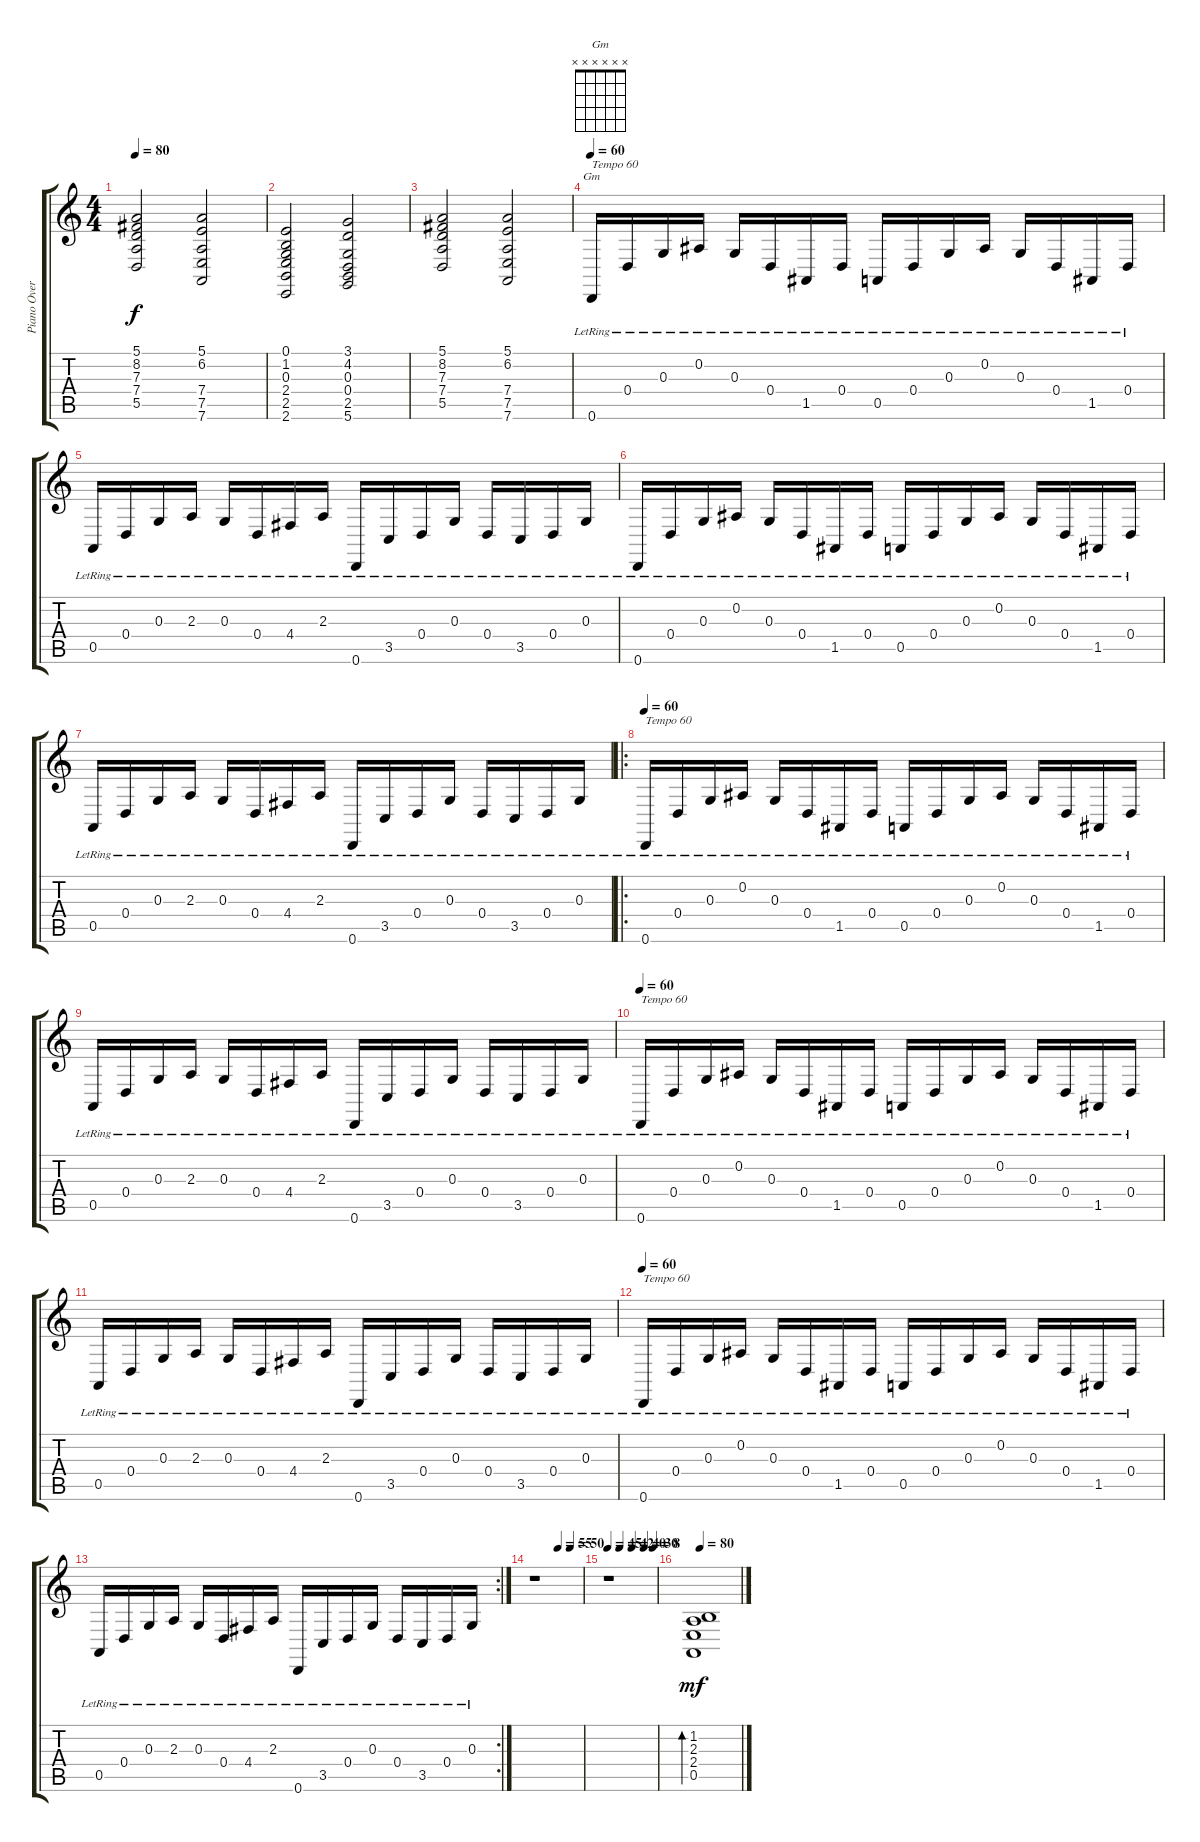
\track ("Piano Overdub" "Piano Over") {instrument acousticgrandpiano}
\staff {score tabs}
\tuning (E4 Bb3 G3 D3 A2 D2) {hide}
\chord ("Gm" x x x x x x)
\ts (4 4)
\tempo 80
\clef g2
\ks c
(5.1 8.2 7.3 7.4 5.5).2{dy f} (5.1 6.2 7.4 7.5 7.6).2 |
(0.1 1.2 0.3 2.4 2.5 2.6).2 (3.1 4.2 0.3 0.4 2.5 5.6).2 |
(5.1 8.2 7.3 7.4 5.5).2 (5.1 6.2 7.4 7.5 7.6).2 |
\tempo 60
0.6{lr}.16{ch "Gm" txt "Tempo 60"} 0.4{lr}.16 0.3{lr}.16 0.2{lr}.16 0.3{lr}.16 0.4{lr}.16 1.5{lr}.16 0.4{lr}.16 0.5{lr}.16 0.4{lr}.16 0.3{lr}.16 0.2{lr}.16 0.3{lr}.16 0.4{lr}.16 1.5{lr}.16 0.4{lr}.16 |
0.5{lr}.16 0.4{lr}.16 0.3{lr}.16 2.3{lr}.16 0.3{lr}.16 0.4{lr}.16 4.4{lr}.16 2.3{lr}.16 0.6{lr}.16 3.5{lr}.16 0.4{lr}.16 0.3{lr}.16 0.4{lr}.16 3.5{lr}.16 0.4{lr}.16 0.3{lr}.16 |
0.6{lr}.16 0.4{lr}.16 0.3{lr}.16 0.2{lr}.16 0.3{lr}.16 0.4{lr}.16 1.5{lr}.16 0.4{lr}.16 0.5{lr}.16 0.4{lr}.16 0.3{lr}.16 0.2{lr}.16 0.3{lr}.16 0.4{lr}.16 1.5{lr}.16 0.4{lr}.16 |
0.5{lr}.16 0.4{lr}.16 0.3{lr}.16 2.3{lr}.16 0.3{lr}.16 0.4{lr}.16 4.4{lr}.16 2.3{lr}.16 0.6{lr}.16 3.5{lr}.16 0.4{lr}.16 0.3{lr}.16 0.4{lr}.16 3.5{lr}.16 0.4{lr}.16 0.3{lr}.16 |
\ro
\tempo 60
0.6{lr}.16{txt "Tempo 60"} 0.4{lr}.16 0.3{lr}.16 0.2{lr}.16 0.3{lr}.16 0.4{lr}.16 1.5{lr}.16 0.4{lr}.16 0.5{lr}.16 0.4{lr}.16 0.3{lr}.16 0.2{lr}.16 0.3{lr}.16 0.4{lr}.16 1.5{lr}.16 0.4{lr}.16 |
0.5{lr}.16 0.4{lr}.16 0.3{lr}.16 2.3{lr}.16 0.3{lr}.16 0.4{lr}.16 4.4{lr}.16 2.3{lr}.16 0.6{lr}.16 3.5{lr}.16 0.4{lr}.16 0.3{lr}.16 0.4{lr}.16 3.5{lr}.16 0.4{lr}.16 0.3{lr}.16 |
\tempo 60
0.6{lr}.16{txt "Tempo 60"} 0.4{lr}.16 0.3{lr}.16 0.2{lr}.16 0.3{lr}.16 0.4{lr}.16 1.5{lr}.16 0.4{lr}.16 0.5{lr}.16 0.4{lr}.16 0.3{lr}.16 0.2{lr}.16 0.3{lr}.16 0.4{lr}.16 1.5{lr}.16 0.4{lr}.16 |
0.5{lr}.16 0.4{lr}.16 0.3{lr}.16 2.3{lr}.16 0.3{lr}.16 0.4{lr}.16 4.4{lr}.16 2.3{lr}.16 0.6{lr}.16 3.5{lr}.16 0.4{lr}.16 0.3{lr}.16 0.4{lr}.16 3.5{lr}.16 0.4{lr}.16 0.3{lr}.16 |
\tempo 60
0.6{lr}.16{txt "Tempo 60"} 0.4{lr}.16 0.3{lr}.16 0.2{lr}.16 0.3{lr}.16 0.4{lr}.16 1.5{lr}.16 0.4{lr}.16 0.5{lr}.16 0.4{lr}.16 0.3{lr}.16 0.2{lr}.16 0.3{lr}.16 0.4{lr}.16 1.5{lr}.16 0.4{lr}.16 |
\rc 2
0.5{lr}.16 0.4{lr}.16 0.3{lr}.16 2.3{lr}.16 0.3{lr}.16 0.4{lr}.16 4.4{lr}.16 2.3{lr}.16 0.6{lr}.16 3.5{lr}.16 0.4{lr}.16 0.3{lr}.16 0.4{lr}.16 3.5{lr}.16 0.4{lr}.16 0.3{lr}.16 |
\tempo (55 0.5)
\tempo (50 0.75)
r.1 |
\tempo 45
\tempo (42 0.25)
\tempo (40 0.5)
\tempo (30 0.75)
\tempo (8 0.9375)
r.1 |
\tempo 80
(1.2 2.3 2.4 0.5).1{bd 30 dy mf}
